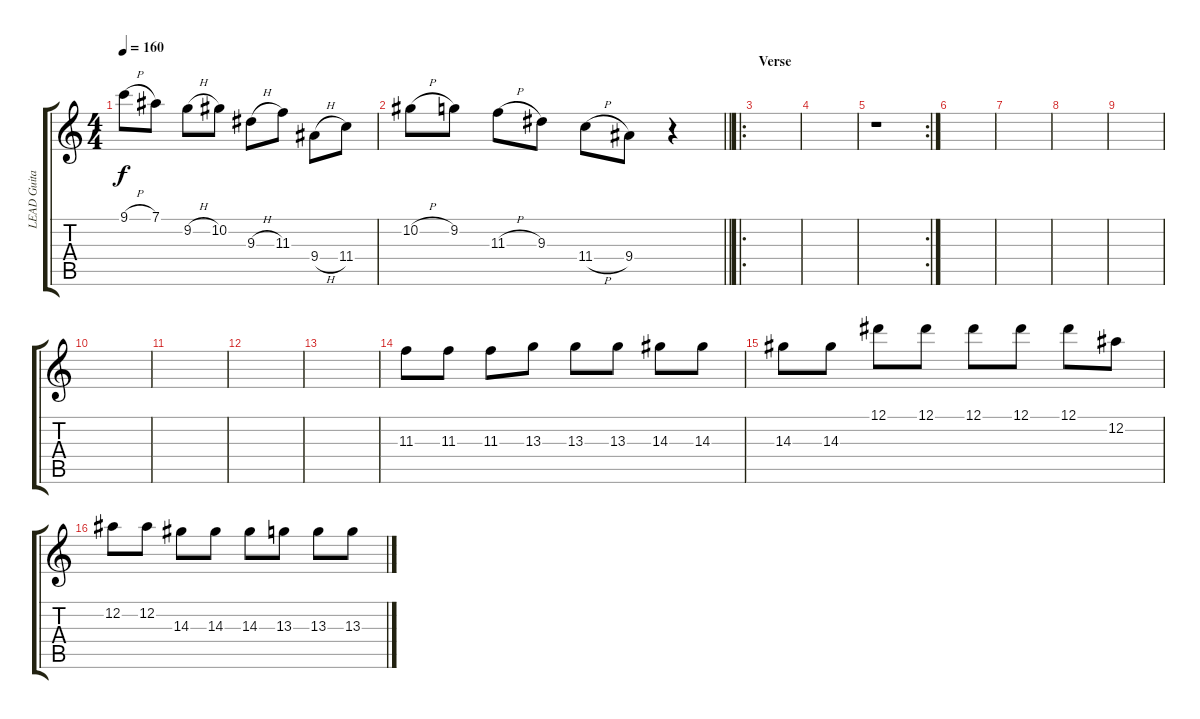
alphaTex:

\track ("LEAD Guitar" "LEAD Guita") {instrument distortionguitar}
\staff {score tabs}
\tuning (Eb4 Bb3 Gb3 Db3 Ab2 Db2) {hide}
\ts (4 4)
\tempo 160
\clef g2
\ks c
9.1{h}.8{dy f} 7.1.8 9.2{h}.8 10.2.8 9.3{h}.8 11.3.8 9.4{h}.8{beam Down} 11.4.8{beam Down} |
\barLineRight lightlight
10.2{h}.8 9.2.8 11.3{h}.8 9.3.8 11.4{h}.8 9.4.8 r.4 |
\ro
\section ("" "Verse")
|
|
\rc 2
r.1 |
|
|
|
|
|
|
|
|
11.3.8 11.3.8 11.3.8 13.3.8 13.3.8 13.3.8 14.3.8 14.3.8 |
14.3.8 14.3.8 12.1.8 12.1.8 12.1.8 12.1.8 12.1.8 12.2.8 |
12.2.8 12.2.8 14.3.8 14.3.8 14.3.8 13.3.8 13.3.8 13.3.8
